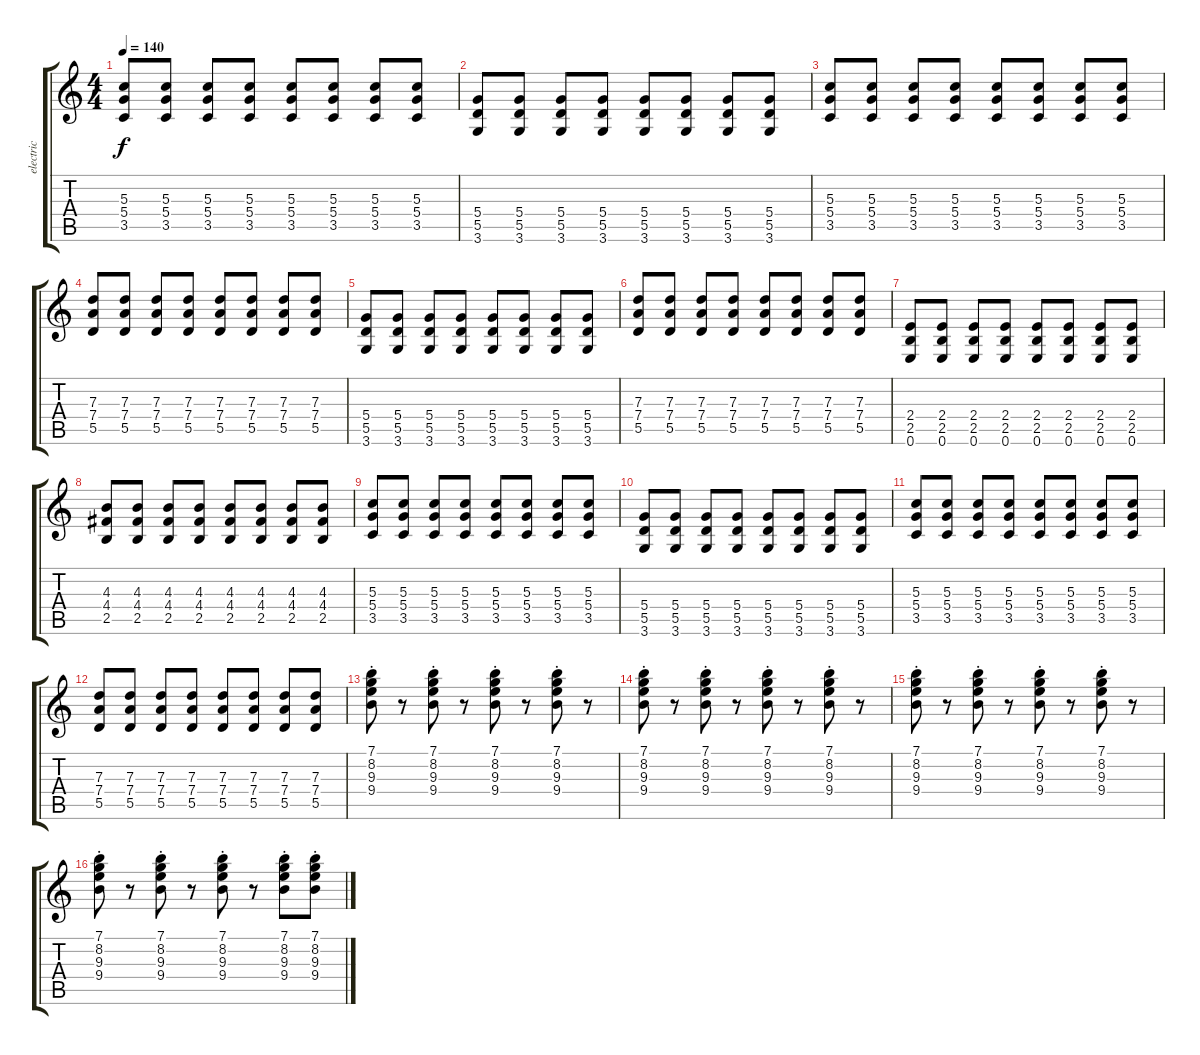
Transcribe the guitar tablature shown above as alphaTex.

\track ("electric " "electric ") {instrument electricguitarclean}
\staff {score tabs}
\tuning (E4 B3 G3 D3 A2 E2) {hide}
\ts (4 4)
\tempo 140
\clef g2
\ks c
(5.3 5.4 3.5).8{dy f} (5.3 5.4 3.5).8 (5.3 5.4 3.5).8 (5.3 5.4 3.5).8 (5.3 5.4 3.5).8 (5.3 5.4 3.5).8 (5.3 5.4 3.5).8 (5.3 5.4 3.5).8 |
(5.4 5.5 3.6).8 (5.4 5.5 3.6).8 (5.4 5.5 3.6).8 (5.4 5.5 3.6).8 (5.4 5.5 3.6).8 (5.4 5.5 3.6).8 (5.4 5.5 3.6).8 (5.4 5.5 3.6).8 |
(5.3 5.4 3.5).8 (5.3 5.4 3.5).8 (5.3 5.4 3.5).8 (5.3 5.4 3.5).8 (5.3 5.4 3.5).8 (5.3 5.4 3.5).8 (5.3 5.4 3.5).8 (5.3 5.4 3.5).8 |
(7.3 7.4 5.5).8 (7.3 7.4 5.5).8 (7.3 7.4 5.5).8 (7.3 7.4 5.5).8 (7.3 7.4 5.5).8 (7.3 7.4 5.5).8 (7.3 7.4 5.5).8 (7.3 7.4 5.5).8 |
(5.4 5.5 3.6).8 (5.4 5.5 3.6).8 (5.4 5.5 3.6).8 (5.4 5.5 3.6).8 (5.4 5.5 3.6).8 (5.4 5.5 3.6).8 (5.4 5.5 3.6).8 (5.4 5.5 3.6).8 |
(7.3 7.4 5.5).8 (7.3 7.4 5.5).8 (7.3 7.4 5.5).8 (7.3 7.4 5.5).8 (7.3 7.4 5.5).8 (7.3 7.4 5.5).8 (7.3 7.4 5.5).8 (7.3 7.4 5.5).8 |
(2.4 2.5 0.6).8 (2.4 2.5 0.6).8 (2.4 2.5 0.6).8 (2.4 2.5 0.6).8 (2.4 2.5 0.6).8 (2.4 2.5 0.6).8 (2.4 2.5 0.6).8 (2.4 2.5 0.6).8 |
(4.3 4.4 2.5).8 (4.3 4.4 2.5).8 (4.3 4.4 2.5).8 (4.3 4.4 2.5).8 (4.3 4.4 2.5).8 (4.3 4.4 2.5).8 (4.3 4.4 2.5).8 (4.3 4.4 2.5).8 |
(5.3 5.4 3.5).8 (5.3 5.4 3.5).8 (5.3 5.4 3.5).8 (5.3 5.4 3.5).8 (5.3 5.4 3.5).8 (5.3 5.4 3.5).8 (5.3 5.4 3.5).8 (5.3 5.4 3.5).8 |
(5.4 5.5 3.6).8 (5.4 5.5 3.6).8 (5.4 5.5 3.6).8 (5.4 5.5 3.6).8 (5.4 5.5 3.6).8 (5.4 5.5 3.6).8 (5.4 5.5 3.6).8 (5.4 5.5 3.6).8 |
(5.3 5.4 3.5).8 (5.3 5.4 3.5).8 (5.3 5.4 3.5).8 (5.3 5.4 3.5).8 (5.3 5.4 3.5).8 (5.3 5.4 3.5).8 (5.3 5.4 3.5).8 (5.3 5.4 3.5).8 |
(7.3 7.4 5.5).8 (7.3 7.4 5.5).8 (7.3 7.4 5.5).8 (7.3 7.4 5.5).8 (7.3 7.4 5.5).8 (7.3 7.4 5.5).8 (7.3 7.4 5.5).8 (7.3 7.4 5.5).8 |
(7.1 8.2 9.3 9.4{st}).8 r.8 (7.1 8.2 9.3 9.4{st}).8 r.8 (7.1{st} 8.2 9.3 9.4).8 r.8 (7.1 8.2 9.3 9.4{st}).8 r.8 |
(7.1 8.2 9.3 9.4{st}).8 r.8 (7.1 8.2 9.3 9.4{st}).8 r.8 (7.1{st} 8.2 9.3 9.4).8 r.8 (7.1 8.2 9.3 9.4{st}).8 r.8 |
(7.1 8.2 9.3 9.4{st}).8 r.8 (7.1 8.2 9.3 9.4{st}).8 r.8 (7.1{st} 8.2 9.3 9.4).8 r.8 (7.1 8.2 9.3 9.4{st}).8 r.8 |
(7.1 8.2 9.3 9.4{st}).8 r.8 (7.1 8.2 9.3 9.4{st}).8 r.8 (7.1{st} 8.2 9.3 9.4).8 r.8 (7.1 8.2 9.3 9.4{st}).8 (7.1{st} 8.2 9.3 9.4).8
